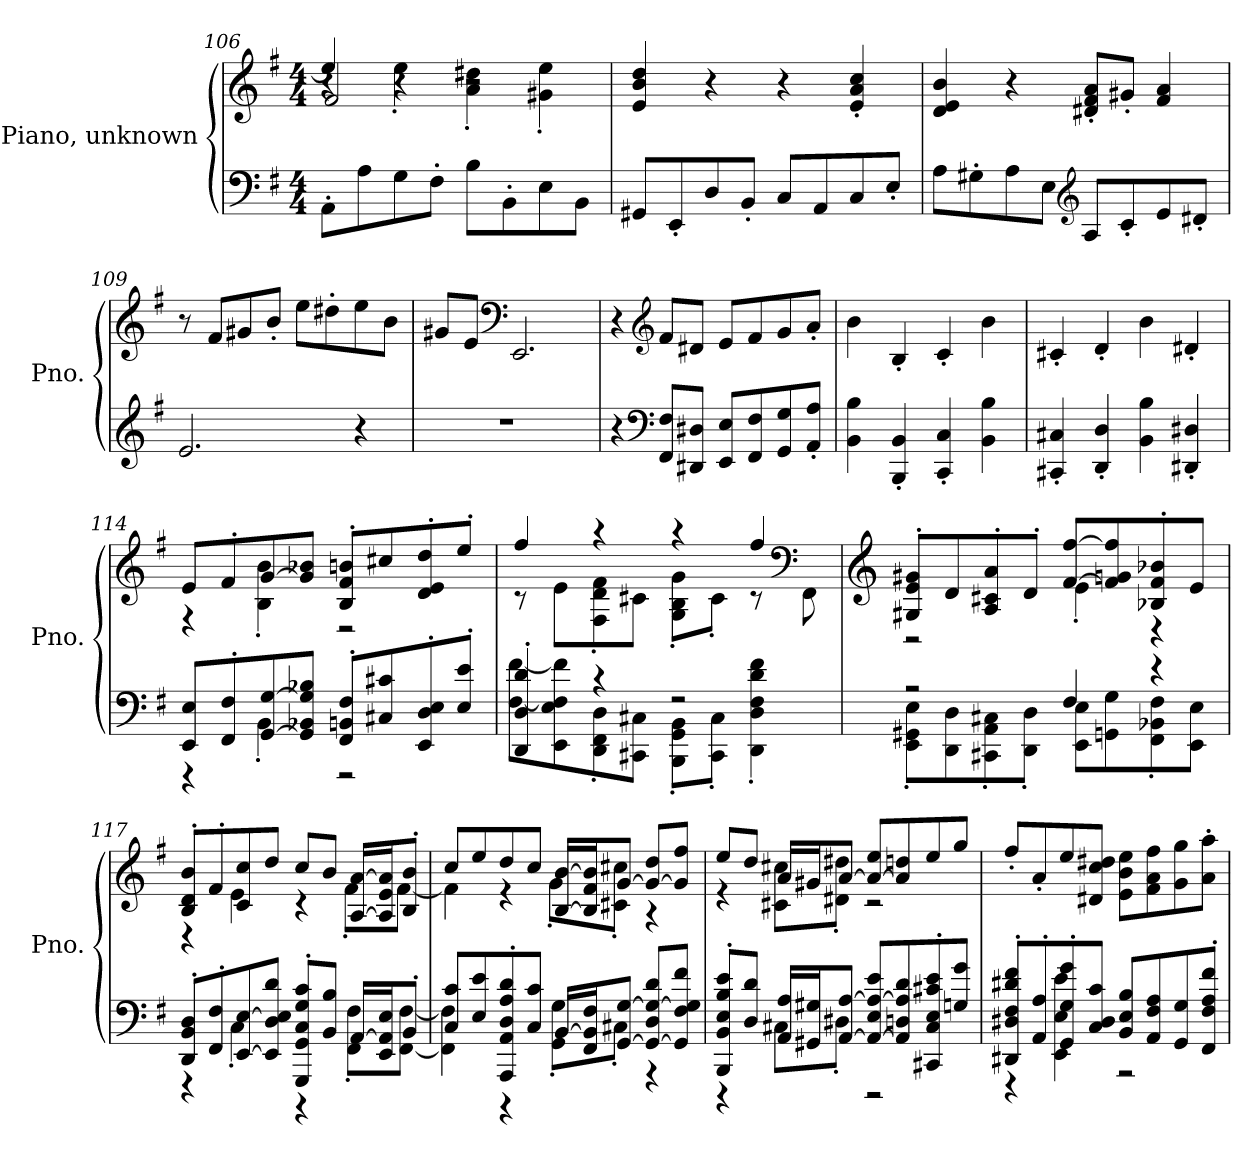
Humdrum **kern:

**kern	**kern
*part1	*part1
*staff2	*staff1
*I"Piano, unknown	*
*I'Pno.	*
*clefF4	*clefG2
*k[f#]	*k[f#]
*M4/4	*M4/4
=106	=106
*	*^
*	*	*^
8AA'\L	4ee/]	4r	2f#/
8A\	.	.	.
8G\	4r	4ee'\	.
8F#'\J	.	.	.
8B\L	2r	4a\' 4dd#X\'	2r
8BB'\	.	.	.
8E\	.	4g#X\' 4ee\'	.
8BB\J	.	.	.
*	*v	*v	*v
!!LO:LB:g=z
=107	=107
8GG#X/L	4e/ 4b/ 4dd/
8EE'/	.
8D/	4r
8BB'/J	.
8C/L	4r
8AA/	.
8C/	4e/' 4a/' 4cc/'
8E'/J	.
=108	=108
8A\L	4d/ 4e/ 4b/
8G#X'\	.
8A\	4r
8E\J	.
*clefG2	*
8A/L	8d#X/' 8f#/' 8a/'L
8c'/	8g#X'/J
8e/	4f#/ 4a/
8d#X'/J	.
=109	=109
2.e/	8r
.	8f#/L
.	8g#X/
.	8b'/J
.	8ee\L
.	8dd#X'\
4r	8ee\
.	8b\J
=110	=110
1r	8g#X/L
.	8e/J
*	*clefF4
.	2.EE/
!!LO:PB:g=z
=111	=111
4r	4r
*clefF4	*clefG2
8FF#/ 8F#/L	8f#/L
8DD#X/ 8D#X/J	8d#X/J
8EE/ 8E/L	8e/L
8FF#/ 8F#/	8f#/
8GG/ 8G/	8g/
8AA/' 8A/'J	8a'/J
=112	=112
4BB\ 4B\	4b\
4BBB/' 4BB/'	4B'/
4CC/' 4C/'	4c'/
4BB\ 4B\	4b\
=113	=113
4CC#X/' 4C#X/'	4c#X'/
4DD/' 4D/'	4d'/
4BB\ 4B\	4b\
4DD#X/' 4D#X/'	4d#X'/
=114	=114
*^	*^
8EE/ 8E/L	4r	8e/L	4r
8FF#/' 8F#/'	.	8f#'/	.
[8GG/ [8G/	4BB'\	[8g/	4B\' 4b\'
8GG/] 8BB-X/ 8G/] 8B-X/J	.	8g/] 8b-X/J	.
8FF#/' 8BBn/' 8F#/'L	2r	8B/' 8f#/' 8bn/'L	2r
8C#X/ 8c#X/	.	8cc#X/	.
8EE/' 8D/' 8E/'	.	8d/' 8e/' 8dd/'	.
8E/' 8e/'J	.	8ee'/J	.
!!LO:LB:g=z	!!
=115	=115	=115	=115
4DD/' 4D/' 4d/'	[8F#\ [8f#\L	4ff#/	8r
.	8EE\ 8E\ 8F#\] 8f#\]	.	8e\L
4r	8DD\' 8FF#\' 8D\'	4r	8F#\' 8d\' 8f#\'
.	8CC#X\ 8C#X\J	.	8c#X\J
2r	8BBB\' 8GG\' 8BB\'L	4r	8G\' 8B\' 8g\'L
.	8CC#\' 8C#\'J	.	8c#'\J
.	4DD\' 4D\' 4F#\' 4d\' 4f#\'	4ff#/	8r
*	*	*clefF4	*
.	.	.	8FF#\
=116	=116	=116	=116
*	*	*clefG2	*
2r	8EE\' 8GG#X\' 8E\'L	8G#X/' 8e/' 8g#X/'L	2r
.	8DD\ 8D\	8d/	.
.	8CC#X\' 8AA\' 8C#X\'	8A/' 8c#X/' 8a/'	.
.	8DD\' 8D\'J	8d'/J	.
4F#/	8EE\ 8E\L	[8f#/ [8ff#/L	4e'\
.	8GGn\ 8G\	8f#/] 8gn/ 8ff#/]	.
4r	8FF#\' 8BB-X\' 8F#\'	8B-X/' 8f#/' 8b-X/'	4r
.	8EE\ 8E\J	8e/J	.
=117	=117	=117	=117
8DD/' 8BB/' 8D/'L	4r	8B/' 8d/' 8b/'L	4r
8FF#/' 8F#/'	.	8f#'/	.
[8EE/ [8E/	4C'\	8c/ 8cc/	4e\
8EE/] 8D/ 8E/] 8d/J	.	8dd/J	.
8GGG/' 8GG/' 8C/' 8G/' 8c/'L	4r	8cc/L	4r
8BB/ 8B/J	.	8b/J	.
[16AA/LL	8FF#\' 8F#\'L	[16A/ [16a/LL	8f#'\L
16EE/ 16AA/] 16E/J	.	16A/] 16e/ 16a/]J	.
8BB'/J	[8FF#\ [8F#\J	8B/' 8b/'J	[8f#\J
!!LO:LB:g=z	!!
=118	=118	=118	=118
8C/ 8c/L	4FF#\] 4F#\]	8cc/L	4f#\]
8E/ 8e/	.	8ee/	.
8AAA/' 8AA/' 8D/' 8A/' 8d/'	4r	8dd/	4r
8C/ 8c/J	.	8cc/J	.
[16BB/LL	8GG\' 8G\'L	[16B/ [16b/LL	8g'\L
16FF#/ 16BB/] 16F#/J	.	16B/] 16f#/ 16b/]J	.
[8GG/ [8G/J	8C#X'\J	[8g/J	8c#X\' 8cc#X\'J
8GG/_ 8D/ 8G/_ 8d/L	4r	8g/_ 8dd/L	4r
8GG/] 8F#/ 8G/] 8f#/J	.	8g/] 8ff#/J	.
=119	=119	=119	=119
8BBB/' 8BB/' 8E/' 8B/' 8e/'L	4r	8ee/L	4r
8D/ 8d/J	.	8dd/J	.
16AA/ 16A/LL	8C#X\L	16a/LL	8c#X\ 8cc#X\L
16GG#X/ 16G#X/J	.	16g#X/J	.
[8AA/ [8A/J	8D#X'\J	[8a/J	8d#X\' 8dd#X\'J
8AA/_ 8E/ 8A/_ 8e/L	2r	8a/_ 8ee/L	2r
8AA/] 8Dn/ 8A/] 8d/	.	8a/] 8ddn/	.
8CC#X/' 8C#/' 8E/' 8c#X/' 8e/'	.	8ee/	.
8Gn/ 8g/J	.	8gg/J	.
*	*	*v	*v
=120	=120	=120
8DD#X/' 8D#X/' 8F#/' 8d#X/' 8f#/'L	4r	8ff#'/L
8AA/' 8A/'	.	8a'/
8GG/' 8G/' 8g/'	4EE\ 4E\ 4e\	8ee/
8C/ 8D#/ 8c/J	.	8d#X/ 8cc/ 8dd#X/J
8BB/ 8E/ 8B/L	2r	8e\ 8b\ 8ee\L
8AA/ 8F#/ 8A/	.	8f#\ 8a\ 8ff#\
8GG/ 8G/	.	8g\ 8gg\
8FF#/' 8F#/' 8A/' 8f#/'J	.	8a\' 8aa\'J
*v	*v	*
=	=
*-	*-
